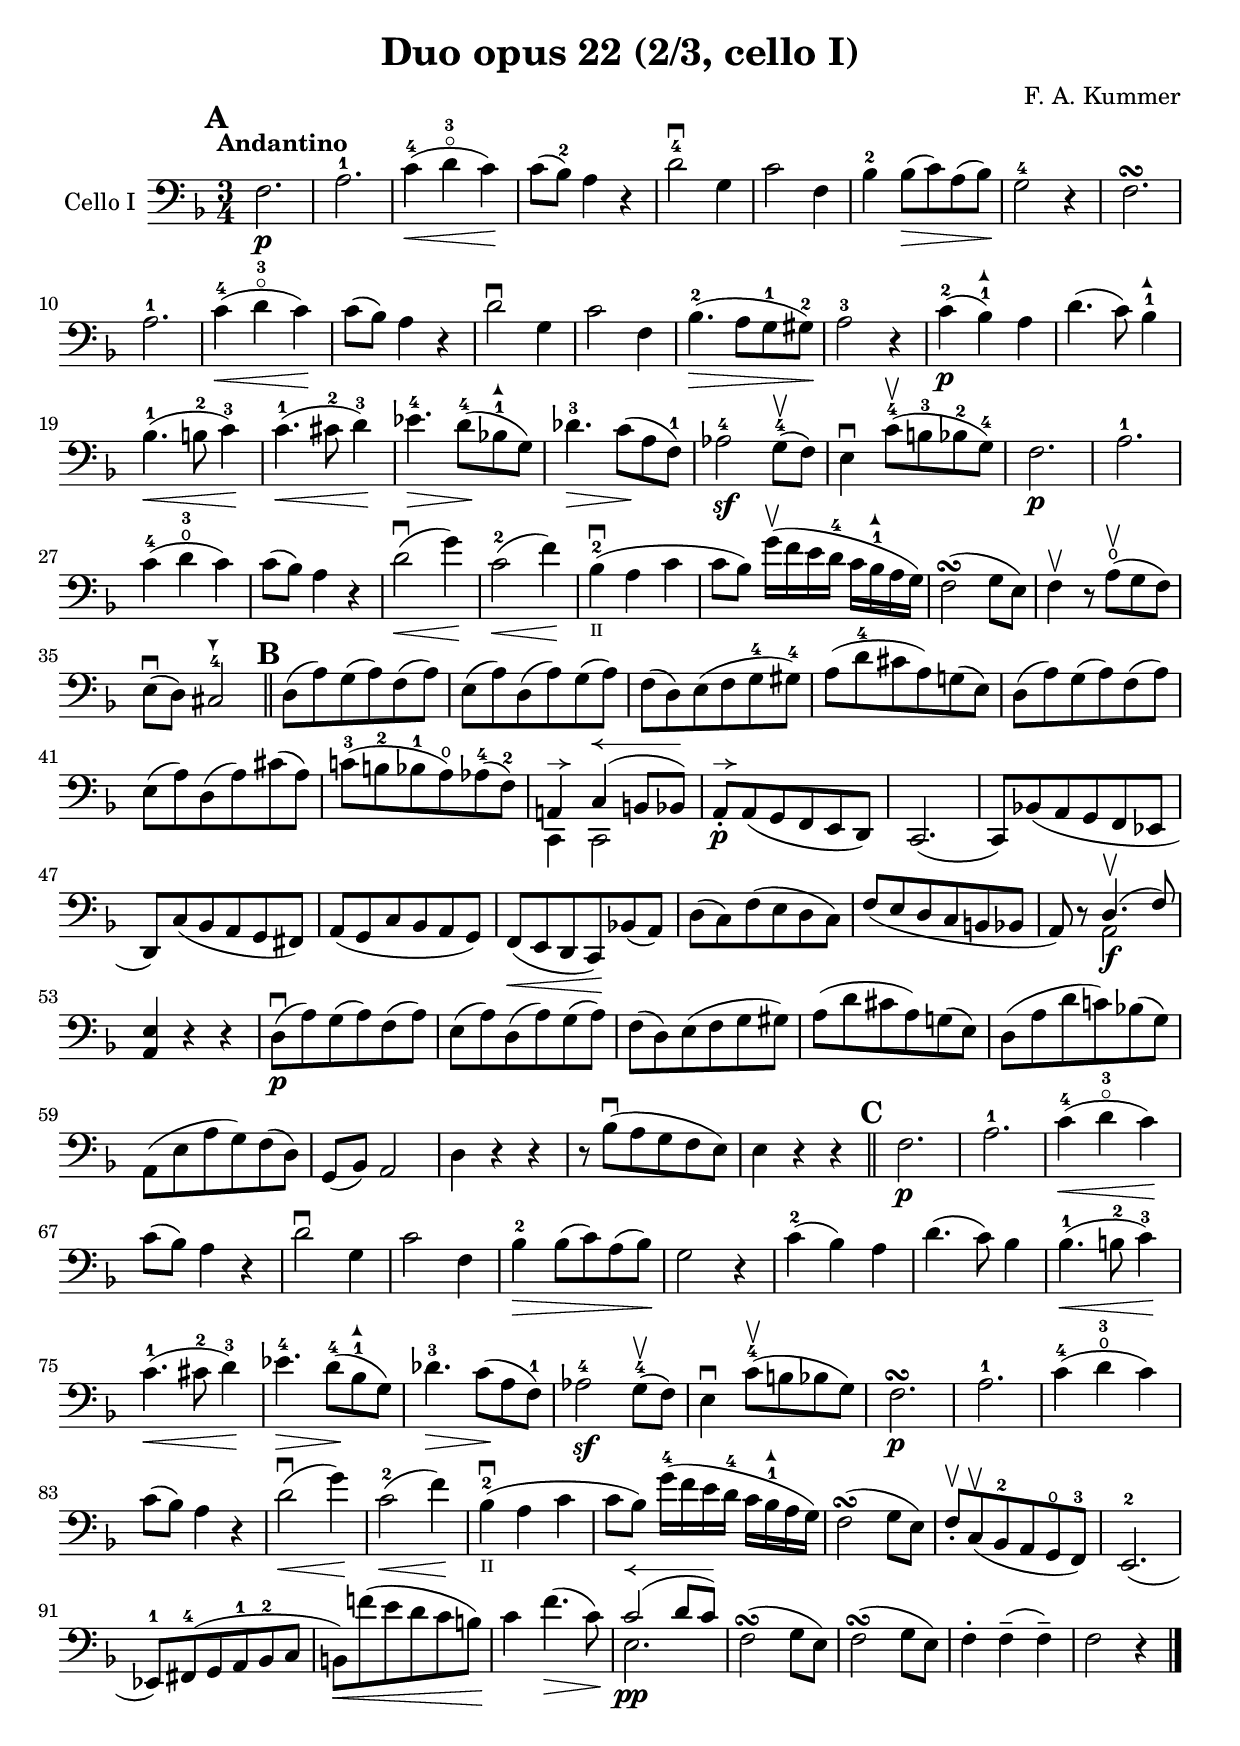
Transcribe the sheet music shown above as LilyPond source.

#(set-global-staff-size 21)

\version "2.18.2"

\header {
  title    = "Duo opus 22 (2/3, cello I)"
  composer = "F. A. Kummer"
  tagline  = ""
}

\language "italiano"

\paper {
  page-count = #1
}

allongerTrois = \markup {
  \center-column {
    \combine
    \draw-line #'(-6 . 0)
    \arrow-head #X #RIGHT ##f
  }
}

allongerDeux = \markup {
  \center-column {
    \combine
    \draw-line #'(-4 . 0)
    \arrow-head #X #RIGHT ##f
  }
}

allongerUne = \markup {
  \center-column {
    \combine
    \draw-line #'(-2 . 0)
    \arrow-head #X #RIGHT ##f
  }
}

retenir = \markup {
  \center-column {
    \concat {
      \arrow-head #X #LEFT ##f
      \hspace #-1
      \draw-line #'(-4 . 0)
    }
  }
}

retenirQuatre = \markup {
  \center-column {
    \concat {
      \arrow-head #X #LEFT ##f
      \hspace #-1
      \draw-line #'(-8 . 0)
    }
  }
}
retenirAppuyer = \markup {
  \center-column {
    \concat {
      \arrow-head #X #LEFT ##f
      \hspace #-1
      \override #'(thickness . 3)
      \draw-line #'(-4 . 0)
    }
  }
}

extup = \markup {
  \center-column {
    \arrow-head #Y #UP ##t
  }
}

extdown = \markup {
  \center-column {
    \arrow-head #Y #DOWN ##t
  }
}

% extover = \markup {
%   \center-column {
%     \beam #0.75 #0 #0.75
%   }
% }

\score {
  \new Staff
  \with {instrumentName = #"Cello I"}
  {
    \override Hairpin.to-barline = ##f
    \tempo Andantino
    \time 3/4
    \key fa \major
    \clef bass

    \mark \default
    fa2.\p                                                             % 1
    la2.-1                                                             % 2
    do'4-4\<(re'4-3\flageolet do'4)\!                                  % 3
    do'8(sib8-2) la4 r4                                                % 4
    re'2-4\downbow sol4                                                % 5
    do'2 fa4                                                           % 6
    sib4-2 sib8\>(do'8) la8(sib8)\!                                    % 7
    sol2-4 r4                                                          % 8
    fa2.\turn                                                          % 9
    la2.-1                                                             % 10
    do'4-4\<(re'4-3\flageolet do'4)\!                                  % 11
    do'8(sib8) la4 r4                                                  % 12
    re'2\downbow sol4                                                  % 13
    do'2 fa4                                                           % 14
    sib4.-2\>(la8 sol8-1 sold8-2)\!                                    % 15
    la2-3 r4                                                           % 16
    do'4-2\p(sib4-1^\extup) la4                                        % 17
    re'4.(do'8) sib4-1^\extup                                          % 18
    sib4.-1\<(si8-2 do'4-3)\!                                          % 19
    do'4.-1\<(dod'8-2 re'4-3)\!                                        % 20
    mib'4.-4\> re'8-4\!(sib!8-1^\extup sol8)                           % 21
    reb'4.-3\> do'8\!(la8 fa8-1)                                       % 22
    lab2-4\sf sol8-4\upbow(fa8)                                        % 23
    mi4\downbow do'8-4\upbow(si8-3 sib8-2 sol8-4)                      % 24
    fa2.\p                                                             % 25
    la2.-1                                                             % 26
    do'4-4(re'4-3\open do'4)                                           % 27
    do'8(sib8) la4 r4                                                  % 28
    re'2\downbow\<(sol'4)\!                                            % 29
    do'2-2\<(fa'4)\!                                                   % 30
    sib4-2_\markup{\teeny II}\downbow(la4 do'4                         % 31
    do'8 sib8)
    sol'16\upbow(fa'16 mi'16 re'16-4 do'16 sib16-1^\extup la16 sol16)  % 32
    fa2\turn(sol8 mi8)                                                 % 33
    fa4\upbow r8 la8\open\upbow(sol8 fa8)                              % 34
    mi8\downbow(re8) dod2-4^\extdown                                   % 35
    \bar "||"
    \mark \default
    re8(la8) sol8(la8) fa8(la8)                                        % 36
    mi8(la8) re8(la8) sol8(la8)                                        % 37
    fa8(re8) mi8(fa8 sol8-4 sold8-4)                                   % 38
    la8(re'8-4 dod'8 la8) sol!8(mi8)                                   % 39
    re8(la8) sol8(la8) fa8(la8)                                        % 40
    mi8(la8) re8(la8) dod'8(la8)                                       % 41
    do'!8-3(si!8-2 sib8-1 la8\open) lab8-4(fa8-2)                      % 42
    <<{la,!4^\allongerUne do4^\retenirQuatre(si,!8 sib,8)} \\
      {do,4 do,2}>>                                                    % 43
    la,8-.\p^\allongerUne la,8(sol,8 fa,8 mi,8 re,8)                   % 44
    do,2.(                                                             % 45
    do,8) sib,!8(la,8 sol,8 fa,8 mib,8                                 % 46
    re,8) do8(sib,8 la,8 sol,8 fad,8)                                  % 47
    la,8(sol,8 do8 sib,8 la,8 sol,8)                                   % 48
    fa,8\<(mi,8 re,8 do,8)\! sib,!8(la,8)                              % 49
    re8(do8) fa8(mi8 re8 do8)                                          % 50
    fa8(mi8 re8 do8 si,8 sib,!8                                        % 51
    la,8) r8 <<{re4.\upbow(fa8)} \\ {la,2\f}>>                         % 52
    <<la,4 mi4>> r4 r4                                                 % 53
    re8\downbow\p(la8) sol8(la8) fa8(la8)                              % 54
    mi8(la8) re8(la8) sol8(la8)                                        % 55
    fa8(re8) mi8(fa8 sol8 sold8)                                       % 56
    la8(re'8 dod'8 la8) sol!8(mi8)                                     % 57
    re8(la8 re'8 do'!8) sib!8(sol8)                                    % 58
    la,8(mi8 la8 sol8) fa8(re8)                                        % 59
    sol,8(sib,8) la,2                                                  % 60
    re4 r4 r4                                                          % 61
    r8 sib8\downbow(la8 sol8 fa8 mi8)                                  % 62
    mi4 r4 r4                                                          % 63
    \bar "||"
    \mark \default
    fa2.\p                                                             % 64
    la2.-1                                                             % 65
    do'4-4\<(re'4-3\flageolet do'4)\!                                  % 66
    do'8(sib8) la4 r4                                                  % 67
    re'2\downbow sol4                                                  % 68
    do'2 fa4                                                           % 69
    sib4-2\> sib8(do'8) la8(sib8)\!                                    % 70
    sol2 r4                                                            % 71
    do'4-2(sib4) la4                                                   % 72
    re'4.(do'8) sib4                                                   % 73
    sib4.-1\<(si8-2 do'4-3)\!                                          % 74
    do'4.-1\<(dod'8-2 re'4-3)\!                                        % 75
    mib'4.-4\> re'8-4\!(sib8-1^\extup sol8)                            % 76
    reb'4.-3\> do'8\!(la8 fa8-1)                                       % 77
    lab2-4\sf sol8-4\upbow(fa8)                                        % 78
    mi4\downbow do'8-4\upbow(si!8 sib8 sol8)                           % 79
    fa2.\p\turn                                                        % 80
    la2.-1                                                             % 81
    do'4-4(re'4-3\open do'4)                                           % 82
    do'8(sib8) la4 r4                                                  % 83
    re'2\downbow\<(sol'4)\!                                            % 84
    do'2-2\<(fa'4)\!                                                   % 85
    sib4-2_\markup{\teeny II}\downbow(la4 do'4                         % 86
                          do'8 sib8)
    sol'16-4(fa'16 mi'16 re'16-4 do'16 sib16-1^\extup la16 sol16)      % 87
    fa2\turn(sol8 mi8)                                                 % 88
    fa8-.\upbow do8\upbow(sib,8-2 la,8 sol,8\open fa,8-3)              % 89
    mi,2.-2(                                                           % 90
    mib,8-1) fad,8-4(sol,8 la,8-1 sib,8-2 do8                          % 91
    si,!8)\<fa'!8(mi'8 re'8 do'8 si8)\!                                % 92
    do'4 fa'4.\>(do'8)\!                                               % 93
    <<{do'2^\retenirQuatre(re'8 do'8)}\\{mi2.\pp}>>                    % 94
    fa2\turn(sol8 mi8)                                                 % 95
    fa2\turn(sol8 mi8)                                                 % 96
    fa4-. fa4--(fa4--)                                                 % 97
    fa2 r4                                                             % 98
    \bar "|."
  }
}
